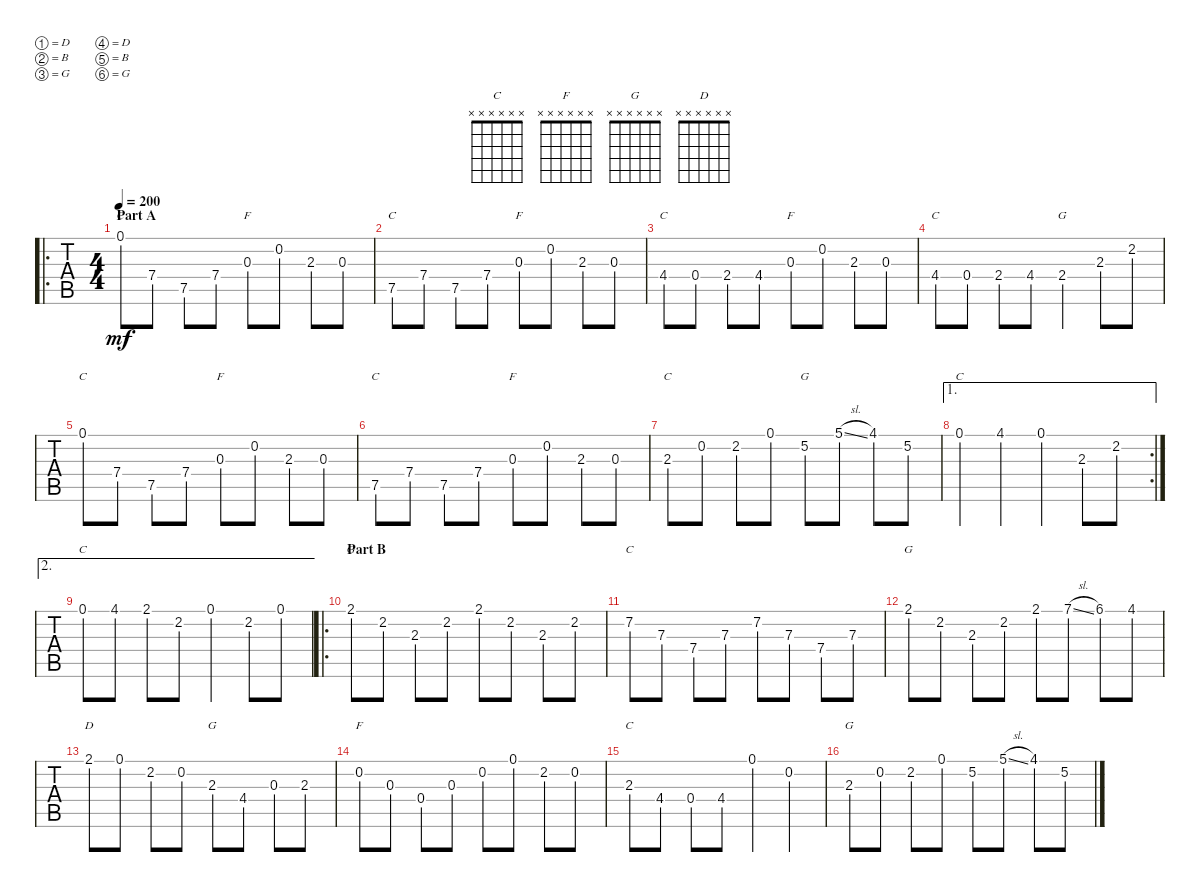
\defaultSystemsLayout 4
\bracketExtendMode groupsimilarinstruments
\singleTrackTrackNamePolicy hidden
\multiTrackTrackNamePolicy hidden
\otherSystemsTrackNameOrientation horizontal
\track ("Dobro" "Dobro") {instrument acousticguitarsteel}
\staff {tabs}
\tuning (D4 B3 G3 D3 B2 G2)
\chord ("C" x x x x x x)
\chord ("F" x x x x x x)
\chord ("G" x x x x x x)
\chord ("D" x x x x x x)
\ro
\ts (4 4)
\section ("" "Part A")
\tempo 200
\clef g2
\ks c
0.1.8{ch "C" dy mf instrument acousticguitarsteel} 7.4.8 7.5.8 7.4.8 0.3.8{ch "F"} 0.2.8 2.3.8 0.3.8 |
7.5.8{ch "C"} 7.4.8 7.5.8 7.4.8 0.3.8{ch "F"} 0.2.8 2.3.8 0.3.8 |
4.4.8{ch "C"} 0.4.8 2.4.8 4.4.8 0.3.8{ch "F"} 0.2.8 2.3.8 0.3.8 |
4.4.8{ch "C"} 0.4.8 2.4.8 4.4.8 2.4.4{ch "G"} 2.3.8 2.2.8 |
0.1.8{ch "C"} 7.4.8 7.5.8 7.4.8 0.3.8{ch "F"} 0.2.8 2.3.8 0.3.8 |
7.5.8{ch "C"} 7.4.8 7.5.8 7.4.8 0.3.8{ch "F"} 0.2.8 2.3.8 0.3.8 |
2.3.8{ch "C"} 0.2.8 2.2.8 0.1.8 5.2.8{ch "G"} 5.1{sl}.8 4.1.8 5.2.8 |
\ae 1
\rc 2
0.1.4{ch "C"} 4.1.4 0.1.4 2.3.8 2.2.8 |
\ae 2
0.1.8{ch "C"} 4.1.8 2.1.8 2.2.8 0.1.4 2.2.8 0.1.8 |
\ro
\section ("" "Part B")
2.1.8{ch "G"} 2.2.8 2.3.8 2.2.8 2.1.8 2.2.8 2.3.8 2.2.8 |
7.2.8{ch "C"} 7.3.8 7.4.8 7.3.8 7.2.8 7.3.8 7.4.8 7.3.8 |
2.1.8{ch "G"} 2.2.8 2.3.8 2.2.8 2.1.8 7.1{sl}.8 6.1.8 4.1.8 |
2.1.8{ch "D"} 0.1.8 2.2.8 0.2.8 2.3.8{ch "G"} 4.4.8 0.3.8 2.3.8 |
0.2.8{ch "F"} 0.3.8 0.4.8 0.3.8 0.2.8 0.1.8 2.2.8 0.2.8 |
2.3.8{ch "C"} 4.4.8 0.4.8 4.4.8 0.1.4 0.2.4 |
2.3.8{ch "G"} 0.2.8 2.2.8 0.1.8 5.2.8 5.1{sl}.8 4.1.8 5.2.8
